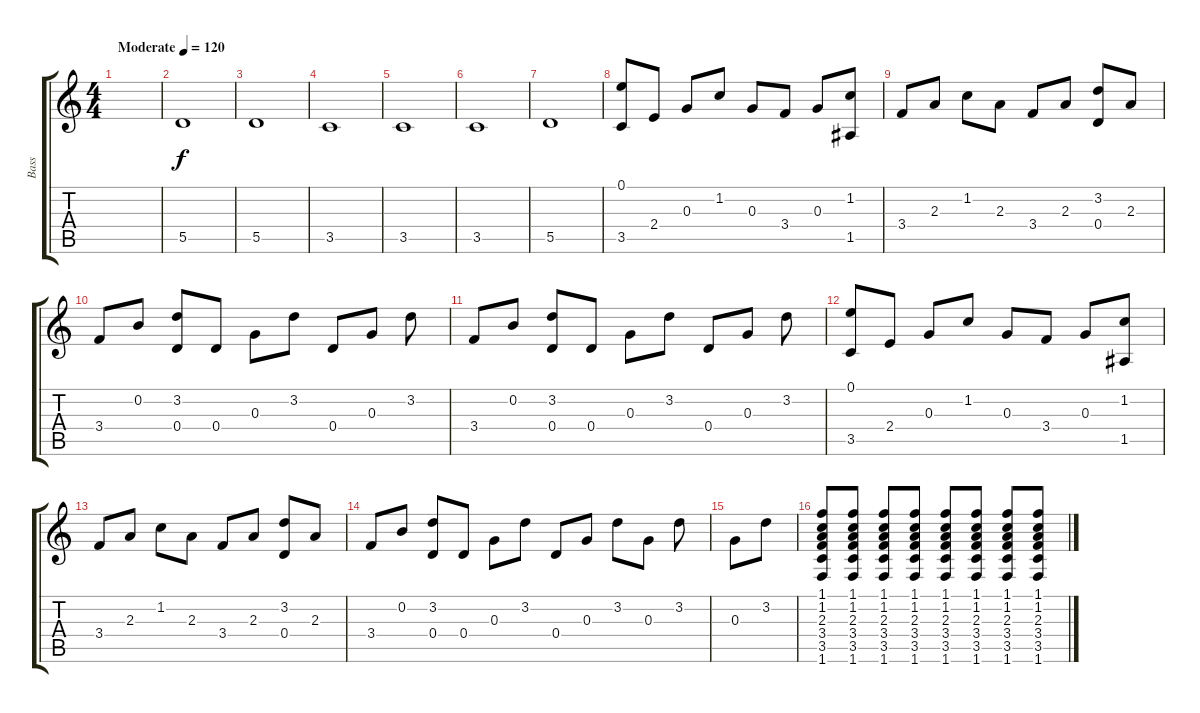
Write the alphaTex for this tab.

\track ("Bass" "Bass") {instrument fretlessbass}
\staff {score tabs}
\tuning (E4 B3 G3 D3 A2 E2) {hide}
\ts (4 4)
\tempo (120 "Moderate")
\clef g2
\ks c
|
5.5.1 |
5.5.1 |
3.5.1 |
3.5.1 |
3.5.1 |
5.5.1 |
(0.1 3.5).8 2.4.8 0.3.8 1.2.8 0.3.8 3.4.8 0.3.8 (1.2 1.5).8 |
3.4.8 2.3.8 1.2.8 2.3.8 3.4.8 2.3.8 (3.2 0.4).8 2.3.8 |
3.4.8 0.2.8 (3.2 0.4).8 0.4.8 0.3.8 3.2.8 0.4.8 0.3.8 3.2.8 |
3.4.8 0.2.8 (3.2 0.4).8 0.4.8 0.3.8 3.2.8 0.4.8 0.3.8 3.2.8 |
(0.1 3.5).8 2.4.8 0.3.8 1.2.8 0.3.8 3.4.8 0.3.8 (1.2 1.5).8 |
3.4.8 2.3.8 1.2.8 2.3.8 3.4.8 2.3.8 (3.2 0.4).8 2.3.8 |
3.4.8 0.2.8 (3.2 0.4).8 0.4.8 0.3.8 3.2.8 0.4.8 0.3.8 3.2.8 0.3.8 3.2.8 |
0.3.8 3.2.8 |
(1.1 1.2 2.3 3.4 3.5 1.6).8 (1.1 1.2 2.3 3.4 3.5 1.6).8 (1.1 1.2 2.3 3.4 3.5 1.6).8 (1.1 1.2 2.3 3.4 3.5 1.6).8 (1.1 1.2 2.3 3.4 3.5 1.6).8 (1.1 1.2 2.3 3.4 3.5 1.6).8 (1.1 1.2 2.3 3.4 3.5 1.6).8 (1.1 1.2 2.3 3.4 3.5 1.6).8
